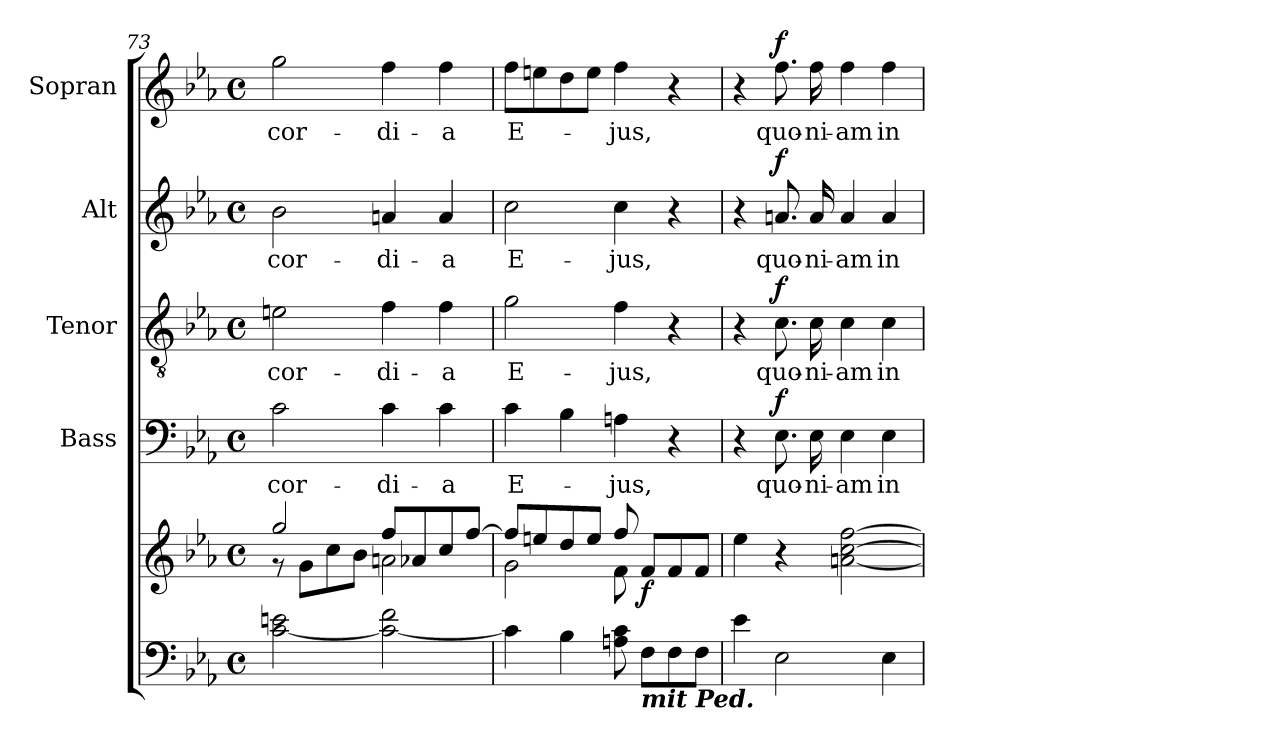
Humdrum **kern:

**kern	**kern	**dynam	**kern	**text	**dynam	**kern	**text	**dynam	**kern	**text	**dynam	**kern	**text	**dynam
*part5	*part5	*part5	*part4	*part4	*part4	*part3	*part3	*part3	*part2	*part2	*part2	*part1	*part1	*part1
*staff6	*staff5	*staff5/6	*staff4	*staff4	*staff4	*staff3	*staff3	*staff3	*staff2	*staff2	*staff2	*staff1	*staff1	*staff1
*	*	*	*I"Bass	*	*	*I"Tenor	*	*	*I"Alt	*	*	*I"Sopran	*	*
*	*	*	*I'B.	*	*	*I'T.	*	*	*I'A.	*	*	*I'S.	*	*
*clefF4	*clefG2	*	*clefF4	*	*	*clefGv2	*	*	*clefG2	*	*	*clefG2	*	*
*k[b-e-a-]	*k[b-e-a-]	*	*k[b-e-a-]	*	*	*k[b-e-a-]	*	*	*k[b-e-a-]	*	*	*k[b-e-a-]	*	*
*E-:	*E-:	*	*E-:	*	*	*E-:	*	*	*E-:	*	*	*E-:	*	*
*M4/4	*M4/4	*	*M4/4	*	*	*M4/4	*	*	*M4/4	*	*	*M4/4	*	*
*met(c)	*met(c)	*	*met(c)	*	*	*met(c)	*	*	*met(c)	*	*	*met(c)	*	*
=73	=73	=73	=73	=73	=73	=73	=73	=73	=73	=73	=73	=73	=73	=73
*	*^	*	*	*	*	*	*	*	*	*	*	*	*	*
!	!	!	!	!	!LO:LY:b	!	!	!LO:LY:b	!	!	!LO:LY:b	!	!	!LO:LY:b	!
[<2c\ 2en\	2gg/	8rg	.	2c\	-cor-	.	2en\	-cor-	.	2b-\	-cor-	.	2gg\	-cor-	.
.	.	8g\L	.	.	.	.	.	.	.	.	.	.	.	.	.
.	.	8cc\	.	.	.	.	.	.	.	.	.	.	.	.	.
.	.	8b-\J	.	.	.	.	.	.	.	.	.	.	.	.	.
!	!	!	!	!	!LO:LY:b	!	!	!LO:LY:b	!	!	!LO:LY:b	!	!	!LO:LY:b	!
2c\_ 2f\	8ff/L	2an\	.	4c\	-di-	.	4f\	-di-	.	4an/	-di-	.	4ff\	-di-	.
.	8a-/	.	.	.	.	.	.	.	.	.	.	.	.	.	.
!	!	!	!	!	!LO:LY:b	!	!	!LO:LY:b	!	!	!LO:LY:b	!	!	!LO:LY:b	!
.	8cc/	.	.	4c\	-a	.	4f\	-a	.	4a/	-a	.	4ff\	-a	.
.	[>8ff/J	.	.	.	.	.	.	.	.	.	.	.	.	.	.
=74	=74	=74	=74	=74	=74	=74	=74	=74	=74	=74	=74	=74	=74	=74	=74
!	!	!	!	!	!LO:LY:b	!	!	!LO:LY:b	!	!	!LO:LY:b	!	!	!LO:LY:b	!
4c\]	8ff/L]	2g\	.	4c\	E-	.	2g\	E-	.	2cc\	E-	.	8ff\L	E-	.
.	8een/	.	.	.	.	.	.	.	.	.	.	.	8een\	.	.
4B-\	8dd/	.	.	4B-\	.	.	.	.	.	.	.	.	8dd\	.	.
.	8ee/J	.	.	.	.	.	.	.	.	.	.	.	8ee\J	.	.
!	!	!	!	!	!LO:LY:b	!	!	!LO:LY:b	!	!	!LO:LY:b	!	!	!LO:LY:b	!
8An\ 8c\	8ff/	8f\	.	4An\	-jus,	.	4f\	-jus,	.	4cc\	-jus,	.	4ff\	-jus,	.
!LO:TX:b:Bi:t=mit Ped.	!	!	!	!	!	!	!	!	!	!	!	!	!	!	!
!	!	!	!LO:DY:b	!	!	!	!	!	!	!	!	!	!	!	!
8F\L	8f/L	4.ryy	f	.	.	.	.	.	.	.	.	.	.	.	.
8F\	8f/	.	.	4r	.	.	4r	.	.	4r	.	.	4r	.	.
8F\J	8f/J	.	.	.	.	.	.	.	.	.	.	.	.	.	.
*	*v	*v	*	*	*	*	*	*	*	*	*	*	*	*	*
!!LO:LB:g=z
=75	=75	=75	=75	=75	=75	=75	=75	=75	=75	=75	=75	=75	=75	=75
4e-\	4ee-\	.	4r	.	.	4r	.	.	4r	.	.	4r	.	.
!	!	!	!	!LO:LY:b	!LO:DY:a	!	!LO:LY:b	!LO:DY:a	!	!LO:LY:b	!LO:DY:a	!	!LO:LY:b	!LO:DY:a
2E-\	4r	.	8.E-\	quo-	f	8.c\	quo-	f	8.an/	quo-	f	8.ff\	quo-	f
!	!	!	!	!LO:LY:b	!	!	!LO:LY:b	!	!	!LO:LY:b	!	!	!LO:LY:b	!
.	.	.	16E-\	-ni-	.	16c\	-ni-	.	16a/	-ni-	.	16ff\	-ni-	.
!	!	!	!	!LO:LY:b	!	!	!LO:LY:b	!	!	!LO:LY:b	!	!	!LO:LY:b	!
.	[2an\ [2cc\ [2ff\	.	4E-\	-am	.	4c\	-am	.	4a/	-am	.	4ff\	-am	.
!	!	!	!	!LO:LY:b	!	!	!LO:LY:b	!	!	!LO:LY:b	!	!	!LO:LY:b	!
4E-\	.	.	4E-\	in	.	4c\	in	.	4a/	in	.	4ff\	in	.
=	=	=	=	=	=	=	=	=	=	=	=	=	=	=
*-	*-	*-	*-	*-	*-	*-	*-	*-	*-	*-	*-	*-	*-	*-
